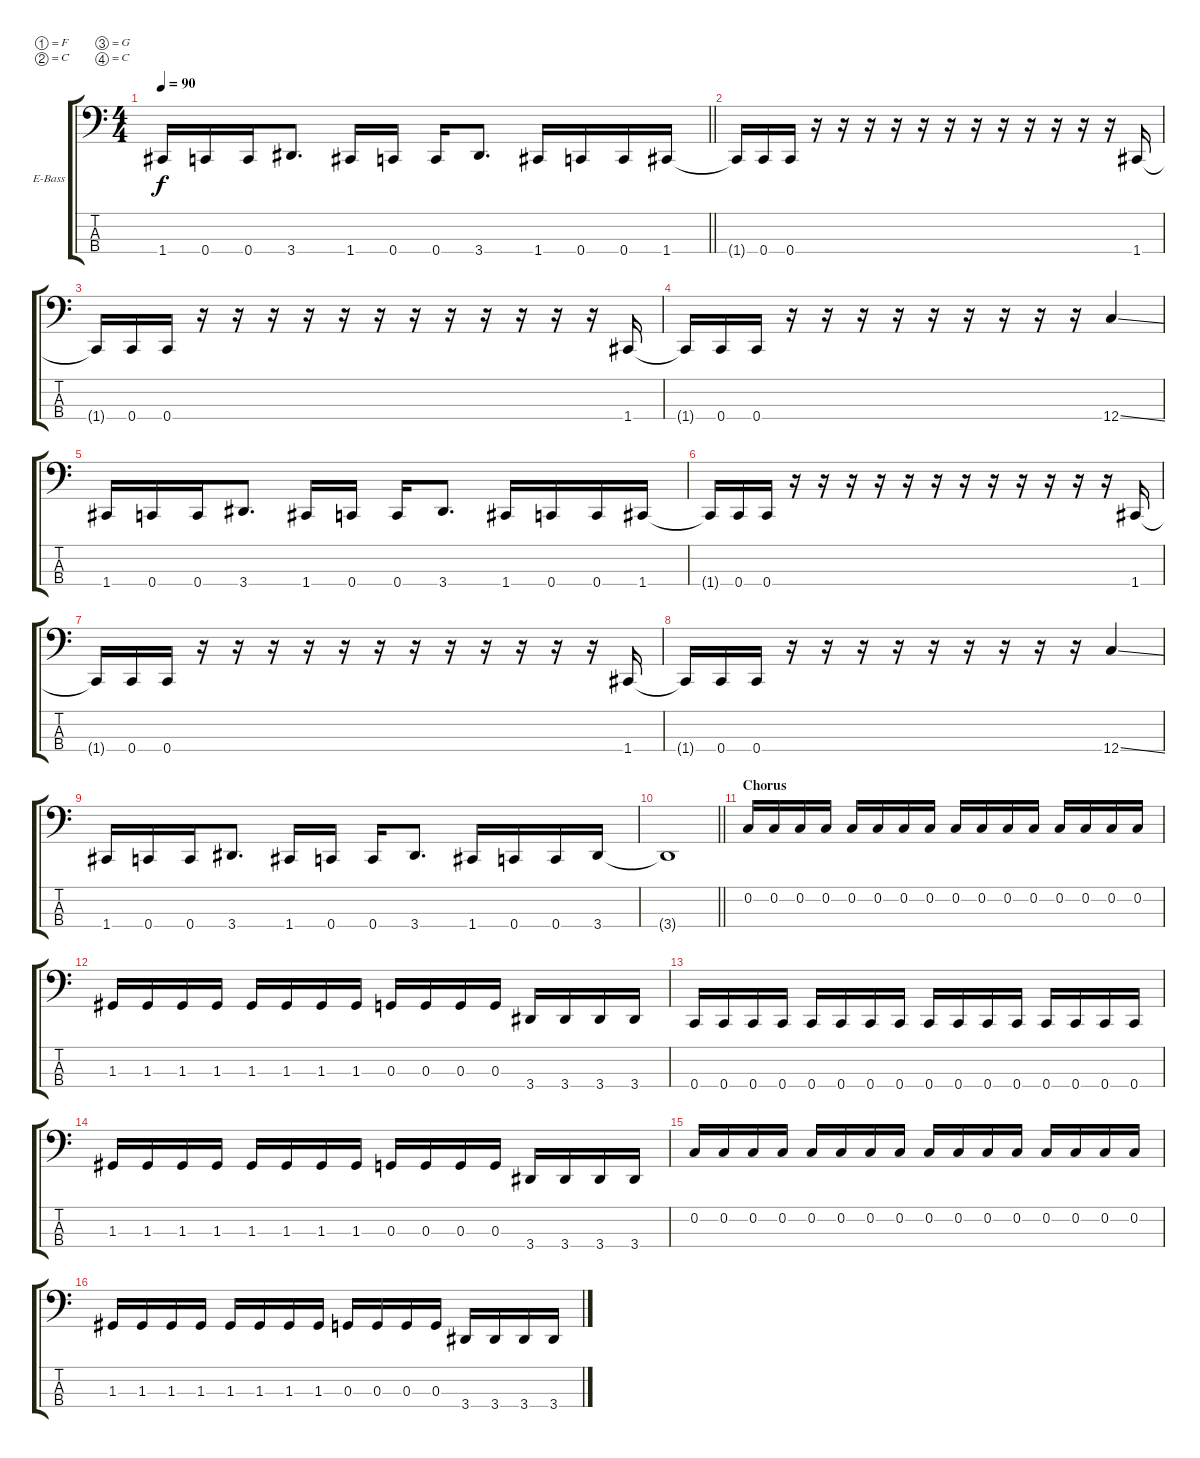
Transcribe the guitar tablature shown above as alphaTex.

\bracketExtendMode groupsimilarinstruments
\firstSystemTrackNameOrientation horizontal
\otherSystemsTrackNameOrientation horizontal
\track ("Jason James" "E-Bass") {instrument electricbasspick}
\staff {score tabs}
\tuning (F2 C2 G1 C1)
\ts (4 4)
\tempo 90
\clef f4
\barLineRight lightlight
\ks c
1.4.16{dy f} 0.4.16 0.4.16 3.4.8{d} 1.4.16 0.4.16 0.4.16 3.4.8{d} 1.4.16 0.4.16 0.4.16 1.4.16 |
1.4{t}.16 0.4.16 0.4.16 r.16 r.16 r.16 r.16 r.16 r.16 r.16 r.16 r.16 r.16 r.16 r.16 1.4.16 |
1.4{t}.16 0.4.16 0.4.16 r.16 r.16 r.16 r.16 r.16 r.16 r.16 r.16 r.16 r.16 r.16 r.16 1.4.16 |
1.4{t}.16 0.4.16 0.4.16 r.16 r.16 r.16 r.16 r.16 r.16 r.16 r.16 r.16 12.4{ss}.4 |
1.4.16 0.4.16 0.4.16 3.4.8{d} 1.4.16 0.4.16 0.4.16 3.4.8{d} 1.4.16 0.4.16 0.4.16 1.4.16 |
1.4{t}.16 0.4.16 0.4.16 r.16 r.16 r.16 r.16 r.16 r.16 r.16 r.16 r.16 r.16 r.16 r.16 1.4.16 |
1.4{t}.16 0.4.16 0.4.16 r.16 r.16 r.16 r.16 r.16 r.16 r.16 r.16 r.16 r.16 r.16 r.16 1.4.16 |
1.4{t}.16 0.4.16 0.4.16 r.16 r.16 r.16 r.16 r.16 r.16 r.16 r.16 r.16 12.4{ss}.4 |
1.4.16 0.4.16 0.4.16 3.4.8{d} 1.4.16 0.4.16 0.4.16 3.4.8{d} 1.4.16 0.4.16 0.4.16 3.4.16 |
\barLineRight lightlight
3.4{t}.1 |
\section ("" "Chorus")
0.2.16 0.2.16 0.2.16 0.2.16 0.2.16 0.2.16 0.2.16 0.2.16 0.2.16 0.2.16 0.2.16 0.2.16 0.2.16 0.2.16 0.2.16 0.2.16 |
1.3.16 1.3.16 1.3.16 1.3.16 1.3.16 1.3.16 1.3.16 1.3.16 0.3.16 0.3.16 0.3.16 0.3.16 3.4.16 3.4.16 3.4.16 3.4.16 |
0.4.16 0.4.16 0.4.16 0.4.16 0.4.16 0.4.16 0.4.16 0.4.16 0.4.16 0.4.16 0.4.16 0.4.16 0.4.16 0.4.16 0.4.16 0.4.16 |
1.3.16 1.3.16 1.3.16 1.3.16 1.3.16 1.3.16 1.3.16 1.3.16 0.3.16 0.3.16 0.3.16 0.3.16 3.4.16 3.4.16 3.4.16 3.4.16 |
0.2.16 0.2.16 0.2.16 0.2.16 0.2.16 0.2.16 0.2.16 0.2.16 0.2.16 0.2.16 0.2.16 0.2.16 0.2.16 0.2.16 0.2.16 0.2.16 |
1.3.16 1.3.16 1.3.16 1.3.16 1.3.16 1.3.16 1.3.16 1.3.16 0.3.16 0.3.16 0.3.16 0.3.16 3.4.16 3.4.16 3.4.16 3.4.16
